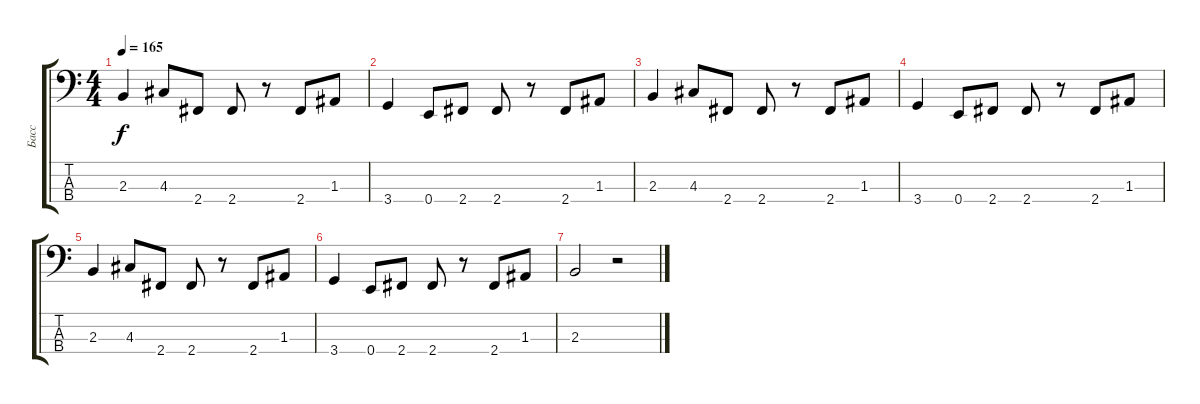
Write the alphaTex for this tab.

\track ("Басс" "Басс") {instrument electricbassfinger}
\staff {score tabs}
\tuning (G2 D2 A1 E1) {hide}
\ts (4 4)
\tempo 165
\clef f4
\ks c
2.3.4{dy f} 4.3.8 2.4.8 2.4.8 r.8 2.4.8 1.3.8 |
3.4.4 0.4.8 2.4.8 2.4.8 r.8 2.4.8 1.3.8 |
2.3.4 4.3.8 2.4.8 2.4.8 r.8 2.4.8 1.3.8 |
3.4.4 0.4.8 2.4.8 2.4.8 r.8 2.4.8 1.3.8 |
2.3.4 4.3.8 2.4.8 2.4.8 r.8 2.4.8 1.3.8 |
3.4.4 0.4.8 2.4.8 2.4.8 r.8 2.4.8 1.3.8 |
2.3.2 r.2
